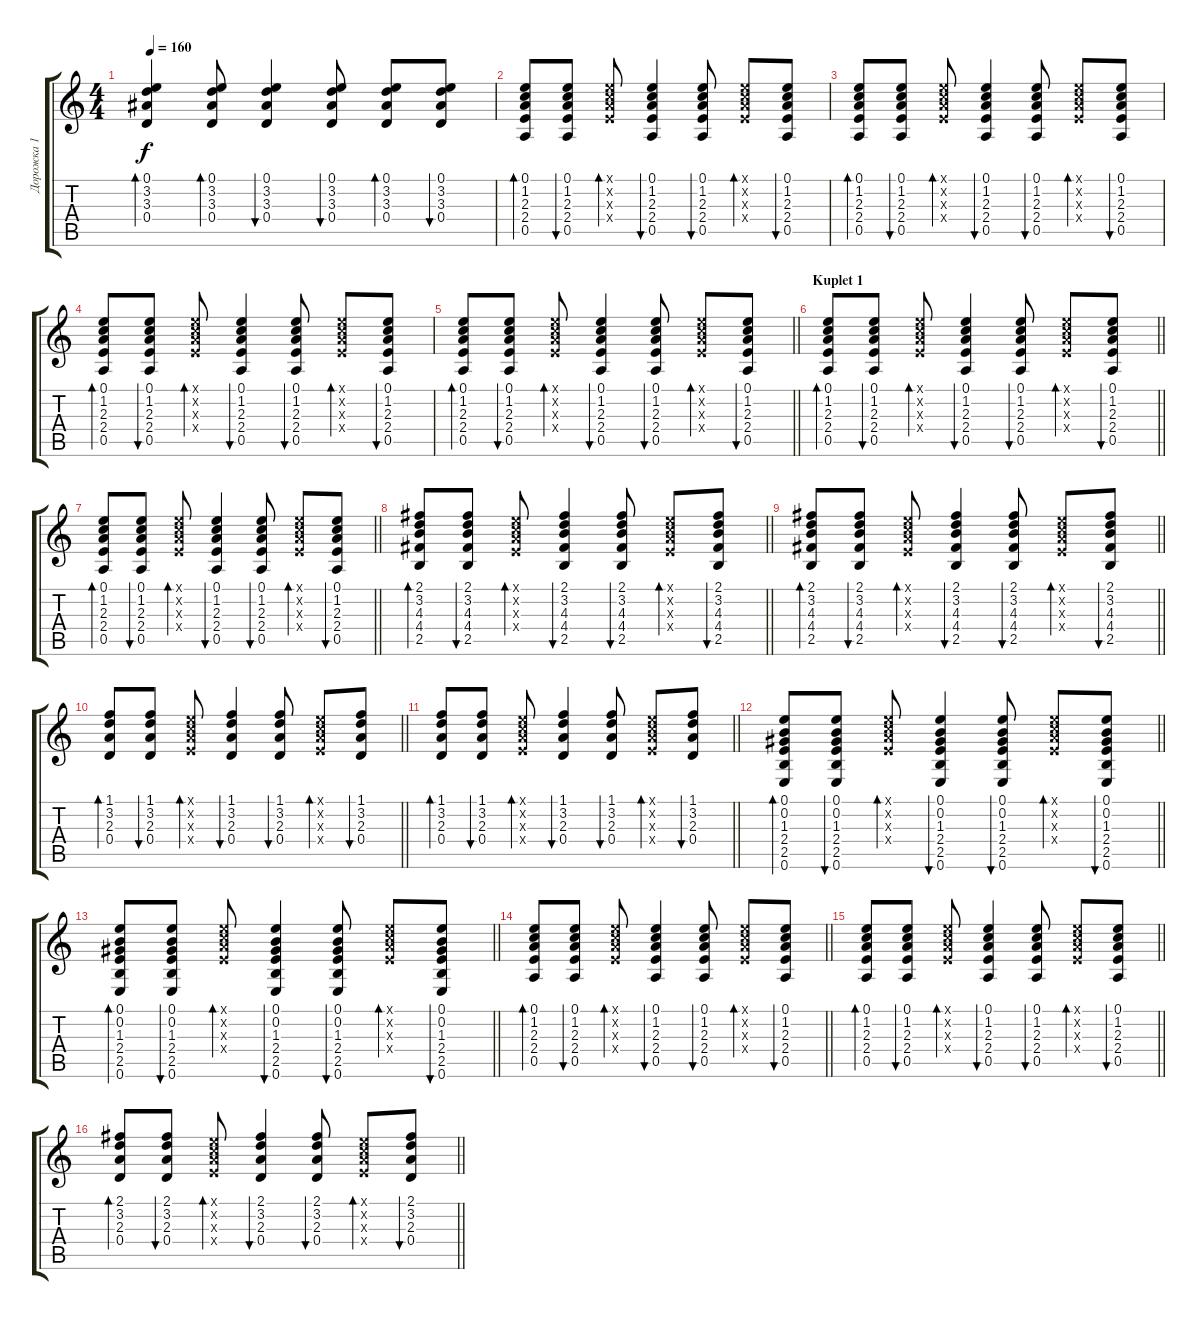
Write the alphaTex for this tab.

\track ("Дорожка 1" "Дорожка 1") {instrument acousticguitarsteel}
\staff {score tabs}
\tuning (E4 B3 G3 D3 A2 E2) {hide}
\ts (4 4)
\tempo 160
\clef g2
\ks c
(0.1 3.2 3.3 0.4).4{bd 60 dy f} (0.1 3.2 3.3 0.4).8{bd 60} (0.1 3.2 3.3 0.4).4{bu 60} (0.1 3.2 3.3 0.4).8{bu 60} (0.1 3.2 3.3 0.4).8{bd 60} (0.1 3.2 3.3 0.4).8{bu 60} |
(0.1 1.2 2.3 2.4 0.5).8{bd 60} (0.1 1.2 2.3 2.4 0.5).8{bu 60} (0.1{x} 1.2{x} 2.3{x} 2.4{x}).8{bd 60} (0.1 1.2 2.3 2.4 0.5).4{bu 60} (0.1 1.2 2.3 2.4 0.5).8{bu 60} (0.1{x} 1.2{x} 2.3{x} 2.4{x}).8{bd 60} (0.1 1.2 2.3 2.4 0.5).8{bu 60} |
(0.1 1.2 2.3 2.4 0.5).8{bd 60} (0.1 1.2 2.3 2.4 0.5).8{bu 60} (0.1{x} 1.2{x} 2.3{x} 2.4{x}).8{bd 60} (0.1 1.2 2.3 2.4 0.5).4{bu 60} (0.1 1.2 2.3 2.4 0.5).8{bu 60} (0.1{x} 1.2{x} 2.3{x} 2.4{x}).8{bd 60} (0.1 1.2 2.3 2.4 0.5).8{bu 60} |
(0.1 1.2 2.3 2.4 0.5).8{bd 60} (0.1 1.2 2.3 2.4 0.5).8{bu 60} (0.1{x} 1.2{x} 2.3{x} 2.4{x}).8{bd 60} (0.1 1.2 2.3 2.4 0.5).4{bu 60} (0.1 1.2 2.3 2.4 0.5).8{bu 60} (0.1{x} 1.2{x} 2.3{x} 2.4{x}).8{bd 60} (0.1 1.2 2.3 2.4 0.5).8{bu 60} |
\barLineRight lightlight
(0.1 1.2 2.3 2.4 0.5).8{bd 60} (0.1 1.2 2.3 2.4 0.5).8{bu 60} (0.1{x} 1.2{x} 2.3{x} 2.4{x}).8{bd 60} (0.1 1.2 2.3 2.4 0.5).4{bu 60} (0.1 1.2 2.3 2.4 0.5).8{bu 60} (0.1{x} 1.2{x} 2.3{x} 2.4{x}).8{bd 60} (0.1 1.2 2.3 2.4 0.5).8{bu 60} |
\section ("" "Kuplet 1")
\barLineRight lightlight
(0.1 1.2 2.3 2.4 0.5).8{bd 60} (0.1 1.2 2.3 2.4 0.5).8{bu 60} (0.1{x} 1.2{x} 2.3{x} 2.4{x}).8{bd 60} (0.1 1.2 2.3 2.4 0.5).4{bu 60} (0.1 1.2 2.3 2.4 0.5).8{bu 60} (0.1{x} 1.2{x} 2.3{x} 2.4{x}).8{bd 60} (0.1 1.2 2.3 2.4 0.5).8{bu 60} |
\barLineRight lightlight
(0.1 1.2 2.3 2.4 0.5).8{bd 60} (0.1 1.2 2.3 2.4 0.5).8{bu 60} (0.1{x} 1.2{x} 2.3{x} 2.4{x}).8{bd 60} (0.1 1.2 2.3 2.4 0.5).4{bu 60} (0.1 1.2 2.3 2.4 0.5).8{bu 60} (0.1{x} 1.2{x} 2.3{x} 2.4{x}).8{bd 60} (0.1 1.2 2.3 2.4 0.5).8{bu 60} |
\barLineRight lightlight
(2.1 3.2 4.3 4.4 2.5).8{bd 60} (2.1 3.2 4.3 4.4 2.5).8{bu 60} (0.1{x} 1.2{x} 2.3{x} 2.4{x}).8{bd 60} (2.1 3.2 4.3 4.4 2.5).4{bu 60} (2.1 3.2 4.3 4.4 2.5).8{bu 60} (0.1{x} 1.2{x} 2.3{x} 2.4{x}).8{bd 60} (2.1 3.2 4.3 4.4 2.5).8{bu 60} |
\barLineRight lightlight
(2.1 3.2 4.3 4.4 2.5).8{bd 60} (2.1 3.2 4.3 4.4 2.5).8{bu 60} (0.1{x} 1.2{x} 2.3{x} 2.4{x}).8{bd 60} (2.1 3.2 4.3 4.4 2.5).4{bu 60} (2.1 3.2 4.3 4.4 2.5).8{bu 60} (0.1{x} 1.2{x} 2.3{x} 2.4{x}).8{bd 60} (2.1 3.2 4.3 4.4 2.5).8{bu 60} |
\barLineRight lightlight
(1.1 3.2 2.3 0.4).8{bd 60} (1.1 3.2 2.3 0.4).8{bu 60} (0.1{x} 1.2{x} 2.3{x} 2.4{x}).8{bd 60} (1.1 3.2 2.3 0.4).4{bu 60} (1.1 3.2 2.3 0.4).8{bu 60} (0.1{x} 1.2{x} 2.3{x} 2.4{x}).8{bd 60} (1.1 3.2 2.3 0.4).8{bu 60} |
\barLineRight lightlight
(1.1 3.2 2.3 0.4).8{bd 60} (1.1 3.2 2.3 0.4).8{bu 60} (0.1{x} 1.2{x} 2.3{x} 2.4{x}).8{bd 60} (1.1 3.2 2.3 0.4).4{bu 60} (1.1 3.2 2.3 0.4).8{bu 60} (0.1{x} 1.2{x} 2.3{x} 2.4{x}).8{bd 60} (1.1 3.2 2.3 0.4).8{bu 60} |
\barLineRight lightlight
(0.1 0.2 1.3 2.4 2.5 0.6).8{bd 60} (0.1 0.2 1.3 2.4 2.5 0.6).8{bu 60} (0.1{x} 1.2{x} 2.3{x} 2.4{x}).8{bd 60} (0.1 0.2 1.3 2.4 2.5 0.6).4{bu 60} (0.1 0.2 1.3 2.4 2.5 0.6).8{bu 60} (0.1{x} 1.2{x} 2.3{x} 2.4{x}).8{bd 60} (0.1 0.2 1.3 2.4 2.5 0.6).8{bu 60} |
\barLineRight lightlight
(0.1 0.2 1.3 2.4 2.5 0.6).8{bd 60} (0.1 0.2 1.3 2.4 2.5 0.6).8{bu 60} (0.1{x} 1.2{x} 2.3{x} 2.4{x}).8{bd 60} (0.1 0.2 1.3 2.4 2.5 0.6).4{bu 60} (0.1 0.2 1.3 2.4 2.5 0.6).8{bu 60} (0.1{x} 1.2{x} 2.3{x} 2.4{x}).8{bd 60} (0.1 0.2 1.3 2.4 2.5 0.6).8{bu 60} |
\barLineRight lightlight
(0.1 1.2 2.3 2.4 0.5).8{bd 60} (0.1 1.2 2.3 2.4 0.5).8{bu 60} (0.1{x} 1.2{x} 2.3{x} 2.4{x}).8{bd 60} (0.1 1.2 2.3 2.4 0.5).4{bu 60} (0.1 1.2 2.3 2.4 0.5).8{bu 60} (0.1{x} 1.2{x} 2.3{x} 2.4{x}).8{bd 60} (0.1 1.2 2.3 2.4 0.5).8{bu 60} |
\barLineRight lightlight
(0.1 1.2 2.3 2.4 0.5).8{bd 60} (0.1 1.2 2.3 2.4 0.5).8{bu 60} (0.1{x} 1.2{x} 2.3{x} 2.4{x}).8{bd 60} (0.1 1.2 2.3 2.4 0.5).4{bu 60} (0.1 1.2 2.3 2.4 0.5).8{bu 60} (0.1{x} 1.2{x} 2.3{x} 2.4{x}).8{bd 60} (0.1 1.2 2.3 2.4 0.5).8{bu 60} |
\barLineRight lightlight
(2.1 3.2 2.3 0.4).8{bd 60} (2.1 3.2 2.3 0.4).8{bu 60} (0.1{x} 1.2{x} 2.3{x} 2.4{x}).8{bd 60} (2.1 3.2 2.3 0.4).4{bu 60} (2.1 3.2 2.3 0.4).8{bu 60} (0.1{x} 1.2{x} 2.3{x} 2.4{x}).8{bd 60} (2.1 3.2 2.3 0.4).8{bu 60}
